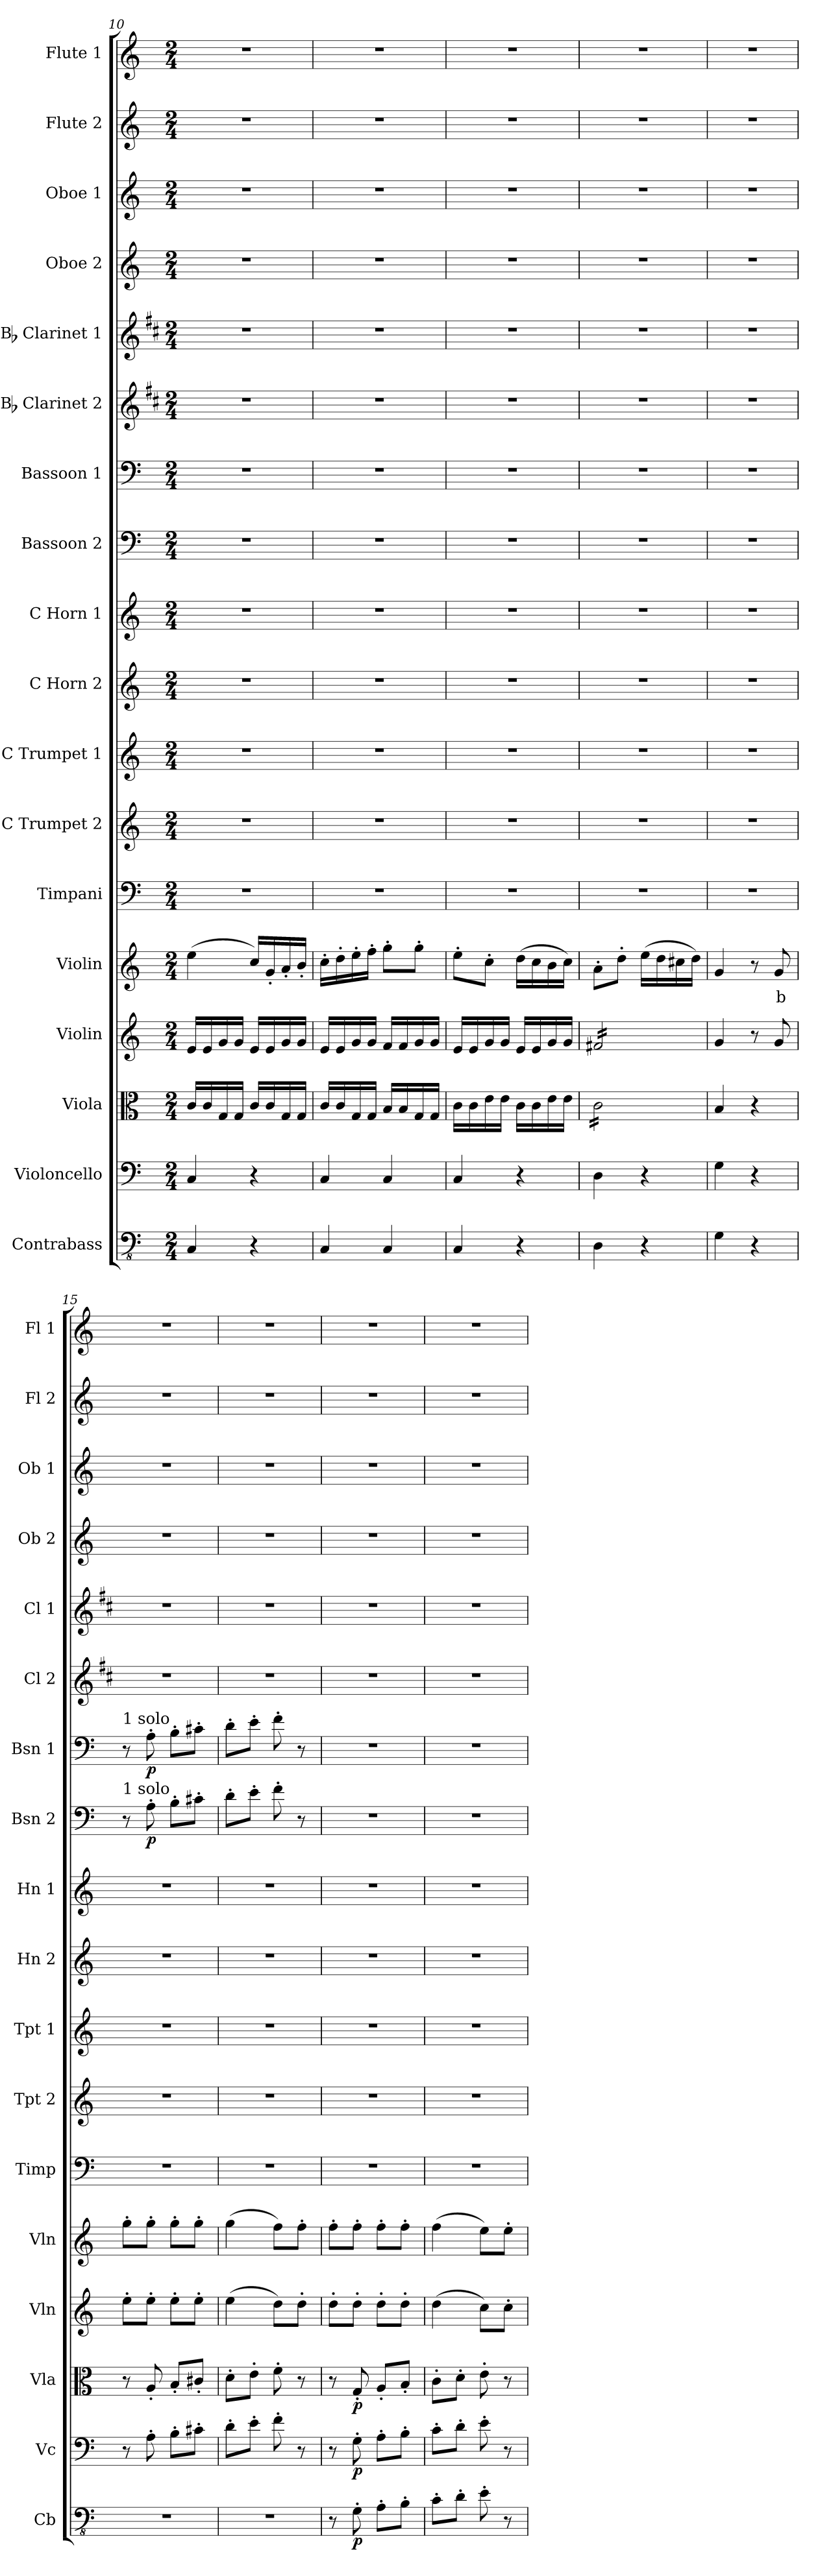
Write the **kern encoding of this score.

**kern	**dynam	**kern	**dynam	**kern	**dynam	**kern	**kern	**text	**kern	**kern	**kern	**kern	**kern	**kern	**dynam	**kern	**dynam	**kern	**kern	**kern	**kern	**kern	**kern
*part18	*part18	*part17	*part17	*part16	*part16	*part15	*part14	*part14	*part13	*part12	*part11	*part10	*part9	*part8	*part8	*part7	*part7	*part6	*part5	*part4	*part3	*part2	*part1
*staff18	*staff18	*staff17	*staff17	*staff16	*staff16	*staff15	*staff14	*staff14	*staff13	*staff12	*staff11	*staff10	*staff9	*staff8	*staff8	*staff7	*staff7	*staff6	*staff5	*staff4	*staff3	*staff2	*staff1
*I"Contrabass	*	*I"Violoncello	*	*I"Viola	*	*I"Violin	*I"Violin	*	*I"Timpani	*I"C Trumpet 2	*I"C Trumpet 1	*I"C Horn 2	*I"C Horn 1	*I"Bassoon 2	*	*I"Bassoon 1	*	*I"Bb Clarinet 2	*I"Bb Clarinet 1	*I"Oboe 2	*I"Oboe 1	*I"Flute 2	*I"Flute 1
*I'Cb	*	*I'Vc	*	*I'Vla	*	*I'Vln	*I'Vln	*	*I'Timp	*I'Tpt 2	*I'Tpt 1	*I'Hn 2	*I'Hn 1	*I'Bsn 2	*	*I'Bsn 1	*	*I'Cl 2	*I'Cl 1	*I'Ob 2	*I'Ob 1	*I'Fl 2	*I'Fl 1
*clefFv4	*	*clefF4	*	*clefC3	*	*clefG2	*clefG2	*	*clefF4	*clefG2	*clefG2	*clefG2	*clefG2	*clefF4	*	*clefF4	*	*clefG2	*clefG2	*clefG2	*clefG2	*clefG2	*clefG2
*	*	*	*	*	*	*	*	*	*	*	*	*ITrd7c12	*ITrd7c12	*	*	*	*	*ITrd1c2	*ITrd1c2	*	*	*	*
*k[]	*	*k[]	*	*k[]	*	*k[]	*k[]	*	*k[]	*k[]	*k[]	*k[]	*k[]	*k[]	*	*k[]	*	*k[]	*k[]	*k[]	*k[]	*k[]	*k[]
*M2/4	*	*M2/4	*	*M2/4	*	*M2/4	*M2/4	*	*M2/4	*M2/4	*M2/4	*M2/4	*M2/4	*M2/4	*	*M2/4	*	*M2/4	*M2/4	*M2/4	*M2/4	*M2/4	*M2/4
=10	=10	=10	=10	=10	=10	=10	=10	=10	=10	=10	=10	=10	=10	=10	=10	=10	=10	=10	=10	=10	=10	=10	=10
4CC	.	4C	.	16cLL	.	16eLL	(4ee	.	2r	2r	2r	2r	2r	2r	.	2r	.	2r	2r	2r	2r	2r	2r
.	.	.	.	16c	.	16e	.	.	.	.	.	.	.	.	.	.	.	.	.	.	.	.	.
.	.	.	.	16G	.	16g	.	.	.	.	.	.	.	.	.	.	.	.	.	.	.	.	.
.	.	.	.	16GJJ	.	16gJJ	.	.	.	.	.	.	.	.	.	.	.	.	.	.	.	.	.
4r	.	4r	.	16cLL	.	16eLL	16ccLL)	.	.	.	.	.	.	.	.	.	.	.	.	.	.	.	.
.	.	.	.	16c	.	16e	16g'	.	.	.	.	.	.	.	.	.	.	.	.	.	.	.	.
.	.	.	.	16G	.	16g	16a'	.	.	.	.	.	.	.	.	.	.	.	.	.	.	.	.
.	.	.	.	16GJJ	.	16gJJ	16b'JJ	.	.	.	.	.	.	.	.	.	.	.	.	.	.	.	.
=11	=11	=11	=11	=11	=11	=11	=11	=11	=11	=11	=11	=11	=11	=11	=11	=11	=11	=11	=11	=11	=11	=11	=11
4CC	.	4C	.	16cLL	.	16eLL	16cc'LL	.	2r	2r	2r	2r	2r	2r	.	2r	.	2r	2r	2r	2r	2r	2r
.	.	.	.	16c	.	16e	16dd'	.	.	.	.	.	.	.	.	.	.	.	.	.	.	.	.
.	.	.	.	16G	.	16g	16ee'	.	.	.	.	.	.	.	.	.	.	.	.	.	.	.	.
.	.	.	.	16GJJ	.	16gJJ	16ff'JJ	.	.	.	.	.	.	.	.	.	.	.	.	.	.	.	.
4CC	.	4C	.	16BLL	.	16fLL	8gg'L	.	.	.	.	.	.	.	.	.	.	.	.	.	.	.	.
.	.	.	.	16B	.	16f	.	.	.	.	.	.	.	.	.	.	.	.	.	.	.	.	.
.	.	.	.	16G	.	16g	8gg'J	.	.	.	.	.	.	.	.	.	.	.	.	.	.	.	.
.	.	.	.	16GJJ	.	16gJJ	.	.	.	.	.	.	.	.	.	.	.	.	.	.	.	.	.
=12	=12	=12	=12	=12	=12	=12	=12	=12	=12	=12	=12	=12	=12	=12	=12	=12	=12	=12	=12	=12	=12	=12	=12
4CC	.	4C	.	16cLL	.	16eLL	8ee'L	.	2r	2r	2r	2r	2r	2r	.	2r	.	2r	2r	2r	2r	2r	2r
.	.	.	.	16c	.	16e	.	.	.	.	.	.	.	.	.	.	.	.	.	.	.	.	.
.	.	.	.	16e	.	16g	8cc'J	.	.	.	.	.	.	.	.	.	.	.	.	.	.	.	.
.	.	.	.	16eJJ	.	16gJJ	.	.	.	.	.	.	.	.	.	.	.	.	.	.	.	.	.
4r	.	4r	.	16cLL	.	16eLL	(16ddLL	.	.	.	.	.	.	.	.	.	.	.	.	.	.	.	.
.	.	.	.	16c	.	16e	16cc	.	.	.	.	.	.	.	.	.	.	.	.	.	.	.	.
.	.	.	.	16e	.	16g	16b	.	.	.	.	.	.	.	.	.	.	.	.	.	.	.	.
.	.	.	.	16eJJ	.	16gJJ	16ccJJ)	.	.	.	.	.	.	.	.	.	.	.	.	.	.	.	.
=13	=13	=13	=13	=13	=13	=13	=13	=13	=13	=13	=13	=13	=13	=13	=13	=13	=13	=13	=13	=13	=13	=13	=13
*	*	*	*	*tremolo	*	*	*	*	*	*	*	*	*	*	*	*	*	*	*	*	*	*	*
*	*	*	*	*	*	*tremolo	*	*	*	*	*	*	*	*	*	*	*	*	*	*	*	*	*
4DD	.	4D	.	16cLL	.	16f#XLL	8a'L	.	2r	2r	2r	2r	2r	2r	.	2r	.	2r	2r	2r	2r	2r	2r
.	.	.	.	16c	.	16f#X	.	.	.	.	.	.	.	.	.	.	.	.	.	.	.	.	.
.	.	.	.	16c	.	16f#X	8dd'J	.	.	.	.	.	.	.	.	.	.	.	.	.	.	.	.
.	.	.	.	16c	.	16f#X	.	.	.	.	.	.	.	.	.	.	.	.	.	.	.	.	.
4r	.	4r	.	16c	.	16f#X	(16eeLL	.	.	.	.	.	.	.	.	.	.	.	.	.	.	.	.
.	.	.	.	16c	.	16f#X	16dd	.	.	.	.	.	.	.	.	.	.	.	.	.	.	.	.
.	.	.	.	16c	.	16f#X	16cc#X	.	.	.	.	.	.	.	.	.	.	.	.	.	.	.	.
.	.	.	.	16cJJ	.	16f#XJJ	16ddJJ)	.	.	.	.	.	.	.	.	.	.	.	.	.	.	.	.
*	*	*	*	*	*	*Xtremolo	*	*	*	*	*	*	*	*	*	*	*	*	*	*	*	*	*
*	*	*	*	*Xtremolo	*	*	*	*	*	*	*	*	*	*	*	*	*	*	*	*	*	*	*
=14	=14	=14	=14	=14	=14	=14	=14	=14	=14	=14	=14	=14	=14	=14	=14	=14	=14	=14	=14	=14	=14	=14	=14
4GG	.	4G	.	4B	.	4g	4g	.	2r	2r	2r	2r	2r	2r	.	2r	.	2r	2r	2r	2r	2r	2r
4r	.	4r	.	4r	.	8r	8r	.	.	.	.	.	.	.	.	.	.	.	.	.	.	.	.
.	.	.	.	.	.	8g	8g	b	.	.	.	.	.	.	.	.	.	.	.	.	.	.	.
=15	=15	=15	=15	=15	=15	=15	=15	=15	=15	=15	=15	=15	=15	=15	=15	=15	=15	=15	=15	=15	=15	=15	=15
!	!	!	!	!	!	!	!	!	!	!	!	!	!	!	!	!LO:TX:a:t=1 solo	!	!	!	!	!	!	!
!	!	!	!	!	!	!	!	!	!	!	!	!	!	!LO:TX:a:t=1 solo	!	!	!	!	!	!	!	!	!
2r	.	8r	.	8r	.	8ee'L	8gg'L	.	2r	2r	2r	2r	2r	8r	.	8r	.	2r	2r	2r	2r	2r	2r
!	!	!	!	!	!	!	!	!	!	!	!	!	!	!	!LO:DY:b	!	!LO:DY:b	!	!	!	!	!	!
.	.	8A'	.	8A'	.	8ee'J	8gg'J	.	.	.	.	.	.	8A'	p	8A'	p	.	.	.	.	.	.
.	.	8B'L	.	8B'L	.	8ee'L	8gg'L	.	.	.	.	.	.	8B'L	.	8B'L	.	.	.	.	.	.	.
.	.	8c#X'J	.	8c#X'J	.	8ee'J	8gg'J	.	.	.	.	.	.	8c#X'J	.	8c#X'J	.	.	.	.	.	.	.
=16	=16	=16	=16	=16	=16	=16	=16	=16	=16	=16	=16	=16	=16	=16	=16	=16	=16	=16	=16	=16	=16	=16	=16
2r	.	8d'L	.	8d'L	.	(4ee	(4gg	.	2r	2r	2r	2r	2r	8d'L	.	8d'L	.	2r	2r	2r	2r	2r	2r
.	.	8e'J	.	8e'J	.	.	.	.	.	.	.	.	.	8e'J	.	8e'J	.	.	.	.	.	.	.
.	.	8f'	.	8f'	.	8ddL)	8ffL)	.	.	.	.	.	.	8f'	.	8f'	.	.	.	.	.	.	.
.	.	8r	.	8r	.	8dd'J	8ff'J	.	.	.	.	.	.	8r	.	8r	.	.	.	.	.	.	.
=17	=17	=17	=17	=17	=17	=17	=17	=17	=17	=17	=17	=17	=17	=17	=17	=17	=17	=17	=17	=17	=17	=17	=17
8r	.	8r	.	8r	.	8dd'L	8ff'L	.	2r	2r	2r	2r	2r	2r	.	2r	.	2r	2r	2r	2r	2r	2r
!	!LO:DY:b	!	!LO:DY:b	!	!LO:DY:b	!	!	!	!	!	!	!	!	!	!	!	!	!	!	!	!	!	!
8GG'	p	8G'	p	8G'	p	8dd'J	8ff'J	.	.	.	.	.	.	.	.	.	.	.	.	.	.	.	.
8AA'L	.	8A'L	.	8A'L	.	8dd'L	8ff'L	.	.	.	.	.	.	.	.	.	.	.	.	.	.	.	.
8BB'J	.	8B'J	.	8B'J	.	8dd'J	8ff'J	.	.	.	.	.	.	.	.	.	.	.	.	.	.	.	.
=18	=18	=18	=18	=18	=18	=18	=18	=18	=18	=18	=18	=18	=18	=18	=18	=18	=18	=18	=18	=18	=18	=18	=18
8C'L	.	8c'L	.	8c'L	.	(4dd	(4ff	.	2r	2r	2r	2r	2r	2r	.	2r	.	2r	2r	2r	2r	2r	2r
8D'J	.	8d'J	.	8d'J	.	.	.	.	.	.	.	.	.	.	.	.	.	.	.	.	.	.	.
8E'	.	8e'	.	8e'	.	8ccL)	8eeL)	.	.	.	.	.	.	.	.	.	.	.	.	.	.	.	.
8r	.	8r	.	8r	.	8cc'J	8ee'J	.	.	.	.	.	.	.	.	.	.	.	.	.	.	.	.
=	=	=	=	=	=	=	=	=	=	=	=	=	=	=	=	=	=	=	=	=	=	=	=
*-	*-	*-	*-	*-	*-	*-	*-	*-	*-	*-	*-	*-	*-	*-	*-	*-	*-	*-	*-	*-	*-	*-	*-
